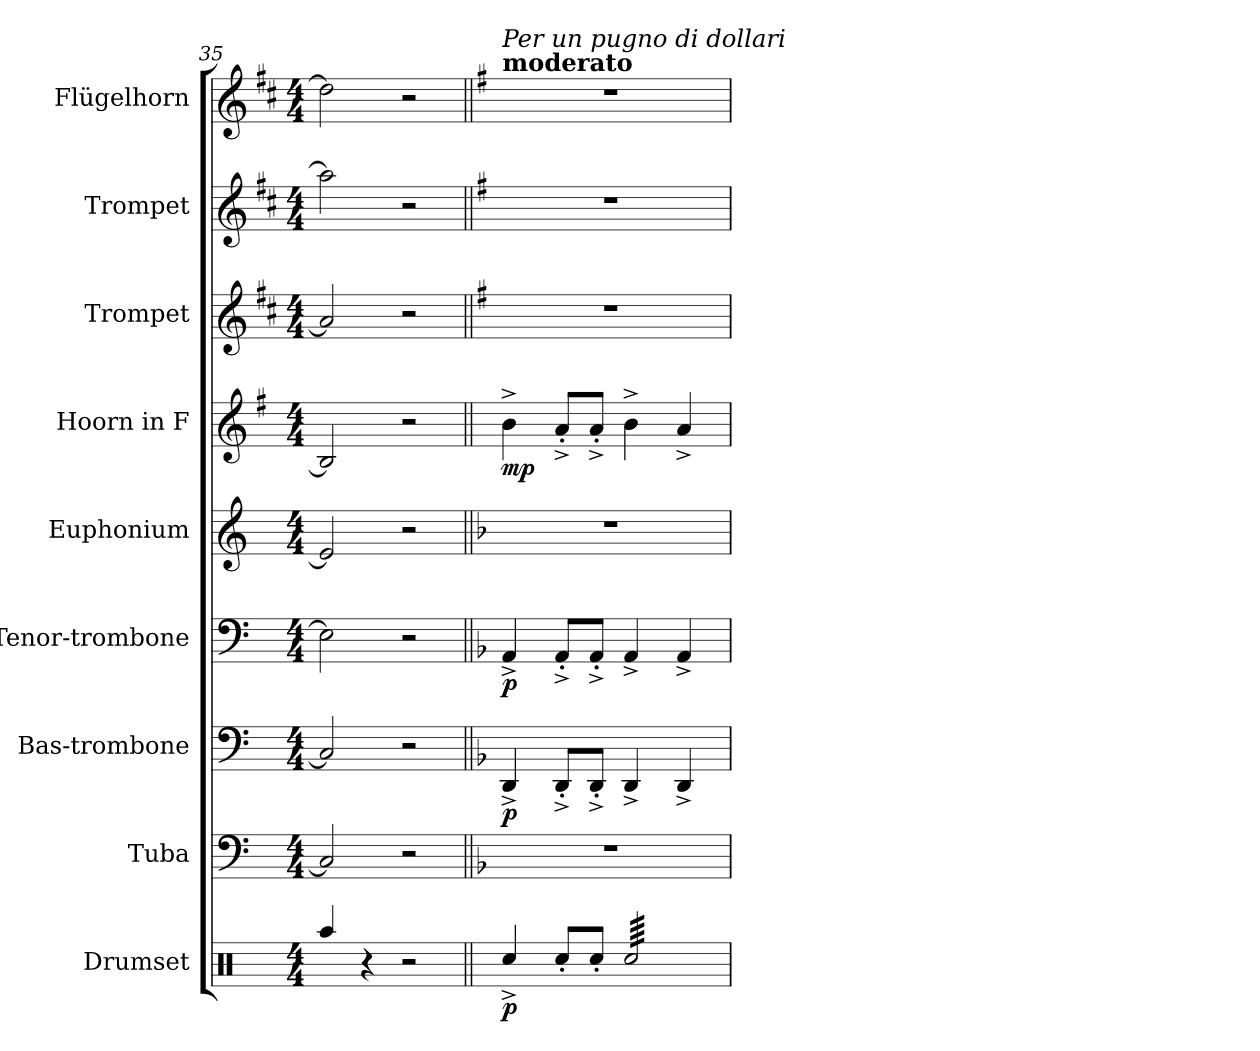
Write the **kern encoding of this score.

**kern	**dynam	**kern	**kern	**dynam	**kern	**dynam	**kern	**kern	**dynam	**kern	**kern	**kern
*part9	*part9	*part8	*part7	*part7	*part6	*part6	*part5	*part4	*part4	*part3	*part2	*part1
*staff9	*staff9	*staff8	*staff7	*staff7	*staff6	*staff6	*staff5	*staff4	*staff4	*staff3	*staff2	*staff1
*I"Drumset	*	*I"Tuba	*I"Bas-trombone	*	*I"Tenor-trombone	*	*I"Euphonium	*I"Hoorn in F	*	*I"Trompet	*I"Trompet	*I"Flügelhorn
*I'Drs.	*	*I'Tba.	*I'Bs. Tbn.	*	*I'T. Tbn.	*	*I'Euph.	*	*	*I'Tpt.	*I'Tpt.	*I'Flghn.
*clefX	*	*clefF4	*clefF4	*	*clefF4	*	*clefG2	*clefG2	*	*clefG2	*clefG2	*clefG2
*	*	*	*	*	*	*	*ITrd8c14	*ITrd4c7	*	*ITrd1c2	*ITrd1c2	*ITrd1c2
*k[]	*	*k[]	*k[]	*	*k[]	*	*k[]	*k[]	*	*k[]	*k[]	*k[]
*M4/4	*	*M4/4	*M4/4	*	*M4/4	*	*M4/4	*M4/4	*	*M4/4	*M4/4	*M4/4
=35	=35	=35	=35	=35	=35	=35	=35	=35	=35	=35	=35	=35
4Raa/	.	2C/]	2C/]	.	2E\]	.	2E/]	2E/]	.	2g/]	2gg\]	2cc\]
4r	.	.	.	.	.	.	.	.	.	.	.	.
2r	.	2r	2r	.	2r	.	2r	2r	.	2r	2r	2r
=36||	=36||	=36||	=36||	=36||	=36||	=36||	=36||	=36||	=36||	=36||	=36||	=36||
*	*	*k[b-]	*k[b-]	*	*k[b-]	*	*k[b-]	*k[b-]	*	*k[b-]	*k[b-]	*k[b-]
*	*	*	*	*	*	*	*	*	*	*	*	*MM62
!	!	!	!	!	!	!	!	!	!	!	!	!LO:TX:a:B:t=moderato
!	!	!	!	!	!	!	!	!	!	!	!	!LO:TX:a:i:t=Per un pugno di dollari
!	!LO:DY:b	!	!	!LO:DY:b	!	!LO:DY:b	!	!	!LO:DY:b	!	!	!
4Rcc^/	p	1r	4DD^/	p	4AA^/	p	1r	4e^\	mp	1r	1r	1r
8Rcc'/L	.	.	8DD'^/L	.	8AA'^/L	.	.	8d'^/L	.	.	.	.
8Rcc'/J	.	.	8DD^'/J	.	8AA'^/J	.	.	8d'^/J	.	.	.	.
*tremolo	*	*	*	*	*	*	*	*	*	*	*	*
64Rcc/LLLL	.	.	4DD^/	.	4AA^/	.	.	4e^\	.	.	.	.
64Rcc/	.	.	.	.	.	.	.	.	.	.	.	.
64Rcc/	.	.	.	.	.	.	.	.	.	.	.	.
64Rcc/	.	.	.	.	.	.	.	.	.	.	.	.
64Rcc/	.	.	.	.	.	.	.	.	.	.	.	.
64Rcc/	.	.	.	.	.	.	.	.	.	.	.	.
64Rcc/	.	.	.	.	.	.	.	.	.	.	.	.
64Rcc/	.	.	.	.	.	.	.	.	.	.	.	.
64Rcc/	.	.	.	.	.	.	.	.	.	.	.	.
64Rcc/	.	.	.	.	.	.	.	.	.	.	.	.
64Rcc/	.	.	.	.	.	.	.	.	.	.	.	.
64Rcc/	.	.	.	.	.	.	.	.	.	.	.	.
64Rcc/	.	.	.	.	.	.	.	.	.	.	.	.
64Rcc/	.	.	.	.	.	.	.	.	.	.	.	.
64Rcc/	.	.	.	.	.	.	.	.	.	.	.	.
64Rcc/	.	.	.	.	.	.	.	.	.	.	.	.
64Rcc/	.	.	4DD^/	.	4AA^/	.	.	4d^/	.	.	.	.
64Rcc/	.	.	.	.	.	.	.	.	.	.	.	.
64Rcc/	.	.	.	.	.	.	.	.	.	.	.	.
64Rcc/	.	.	.	.	.	.	.	.	.	.	.	.
64Rcc/	.	.	.	.	.	.	.	.	.	.	.	.
64Rcc/	.	.	.	.	.	.	.	.	.	.	.	.
64Rcc/	.	.	.	.	.	.	.	.	.	.	.	.
64Rcc/	.	.	.	.	.	.	.	.	.	.	.	.
64Rcc/	.	.	.	.	.	.	.	.	.	.	.	.
64Rcc/	.	.	.	.	.	.	.	.	.	.	.	.
64Rcc/	.	.	.	.	.	.	.	.	.	.	.	.
64Rcc/	.	.	.	.	.	.	.	.	.	.	.	.
64Rcc/	.	.	.	.	.	.	.	.	.	.	.	.
64Rcc/	.	.	.	.	.	.	.	.	.	.	.	.
64Rcc/	.	.	.	.	.	.	.	.	.	.	.	.
64Rcc/JJJJ	.	.	.	.	.	.	.	.	.	.	.	.
*Xtremolo	*	*	*	*	*	*	*	*	*	*	*	*
=	=	=	=	=	=	=	=	=	=	=	=	=
*-	*-	*-	*-	*-	*-	*-	*-	*-	*-	*-	*-	*-
